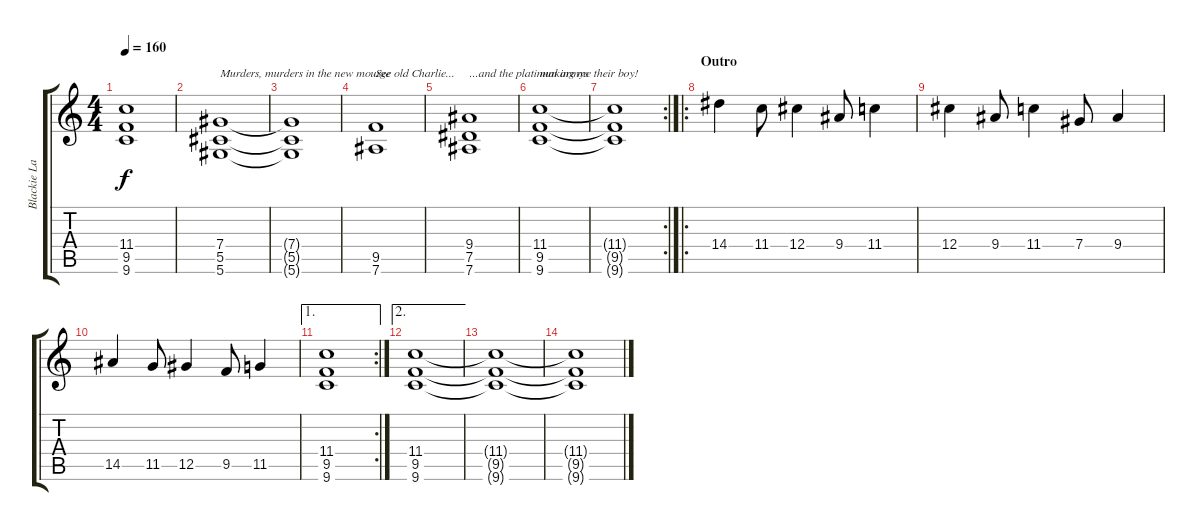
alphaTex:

\track ("Blackie Lawless" "Blackie La") {instrument distortionguitar}
\staff {score tabs}
\tuning (Eb4 Bb3 Gb3 Db3 Ab2 Eb2) {hide}
\ts (4 4)
\tempo 160
\clef g2
\ks c
(11.4{t} 9.5{t} 9.6{t}).1{dy f} |
(7.4 5.5 5.6).1{txt "Murders, murders in the new mourge"} |
(7.4{t} 5.5{t} 5.6{t}).1 |
(9.5 7.6).1{txt "See old Charlie..."} |
(9.4 7.5 7.6).1{txt "...and the platinum armys"} |
(11.4 9.5 9.6).1{txt "making me their boy!"} |
\rc 2
(11.4{t} 9.5{t} 9.6{t}).1 |
\ro
\section ("" "Outro")
14.4.4 11.4.8 12.4.4 9.4.8 11.4.4 |
12.4.4 9.4.8 11.4.4 7.4.8 9.4.4 |
14.5.4 11.5.8 12.5.4 9.5.8 11.5.4 |
\ae 1
\rc 2
(11.4 9.5 9.6).1 |
\ae 2
(11.4 9.5 9.6).1 |
(11.4{t} 9.5{t} 9.6{t}).1 |
(11.4{t} 9.5{t} 9.6{t}).1
